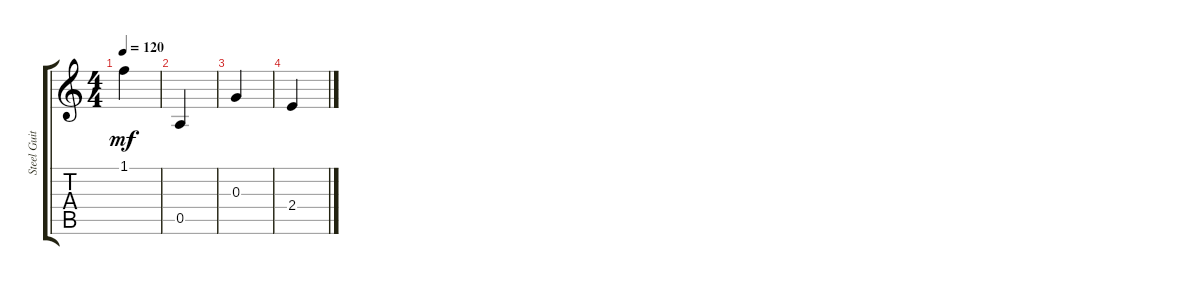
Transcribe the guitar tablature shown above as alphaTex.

\track ("Steel Guitar" "Steel Guit") {instrument acousticguitarsteel}
\staff {score tabs}
\tuning (E4 B3 G3 D3 A2 E2) {hide}
\ts (4 4)
\tempo 120
\clef g2
\ks c
1.1.4{dy mf instrument acousticguitarsteel} |
0.5.4 |
0.3.4 |
2.4.4
